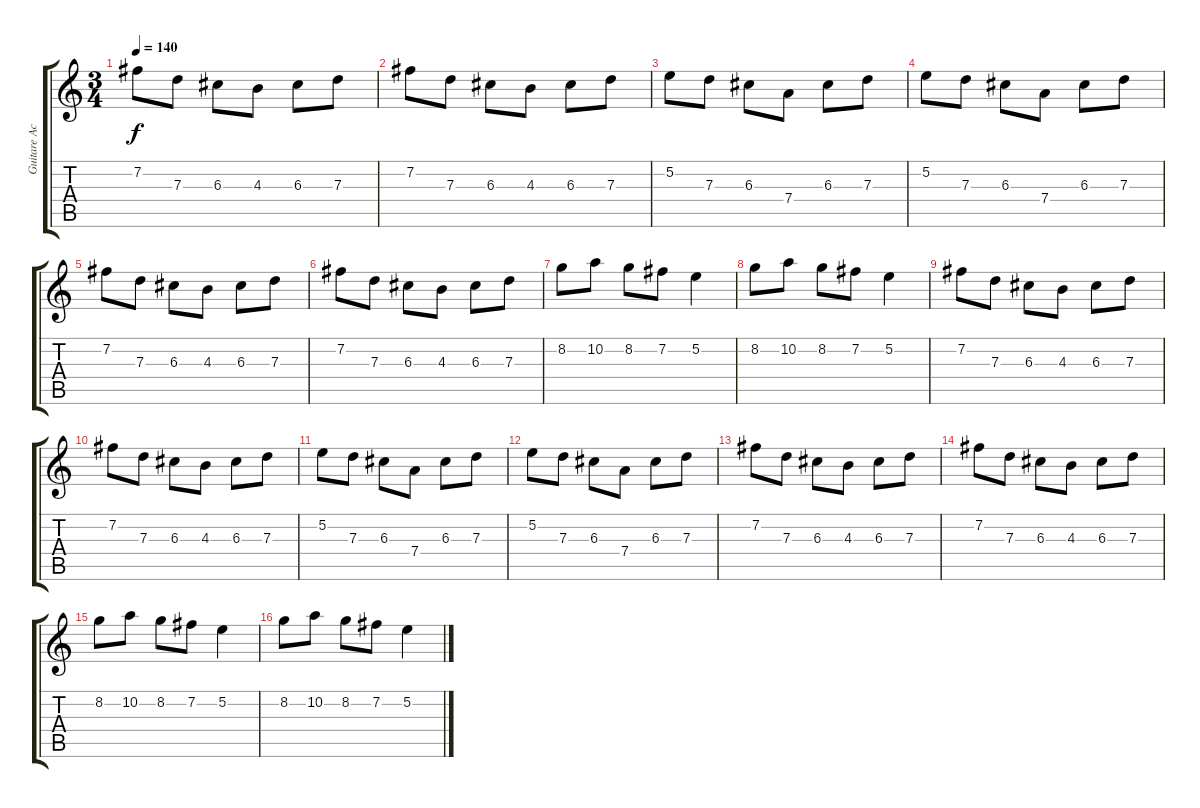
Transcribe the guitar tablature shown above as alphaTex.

\track ("Guitare Acoustique" "Guitare Ac") {instrument acousticguitarnylon}
\staff {score tabs}
\tuning (E4 B3 G3 D3 A2 E2) {hide}
\ts (3 4)
\tempo 140
\clef g2
\ks c
7.2.8{dy f} 7.3.8 6.3.8 4.3.8 6.3.8 7.3.8 |
7.2.8 7.3.8 6.3.8 4.3.8 6.3.8 7.3.8 |
5.2.8 7.3.8 6.3.8 7.4.8 6.3.8 7.3.8 |
5.2.8 7.3.8 6.3.8 7.4.8 6.3.8 7.3.8 |
7.2.8 7.3.8 6.3.8 4.3.8 6.3.8 7.3.8 |
7.2.8 7.3.8 6.3.8 4.3.8 6.3.8 7.3.8 |
8.2.8 10.2.8 8.2.8 7.2.8 5.2.4 |
8.2.8 10.2.8 8.2.8 7.2.8 5.2.4 |
7.2.8 7.3.8 6.3.8 4.3.8 6.3.8 7.3.8 |
7.2.8 7.3.8 6.3.8 4.3.8 6.3.8 7.3.8 |
5.2.8 7.3.8 6.3.8 7.4.8 6.3.8 7.3.8 |
5.2.8 7.3.8 6.3.8 7.4.8 6.3.8 7.3.8 |
7.2.8 7.3.8 6.3.8 4.3.8 6.3.8 7.3.8 |
7.2.8 7.3.8 6.3.8 4.3.8 6.3.8 7.3.8 |
8.2.8 10.2.8 8.2.8 7.2.8 5.2.4 |
8.2.8 10.2.8 8.2.8 7.2.8 5.2.4
